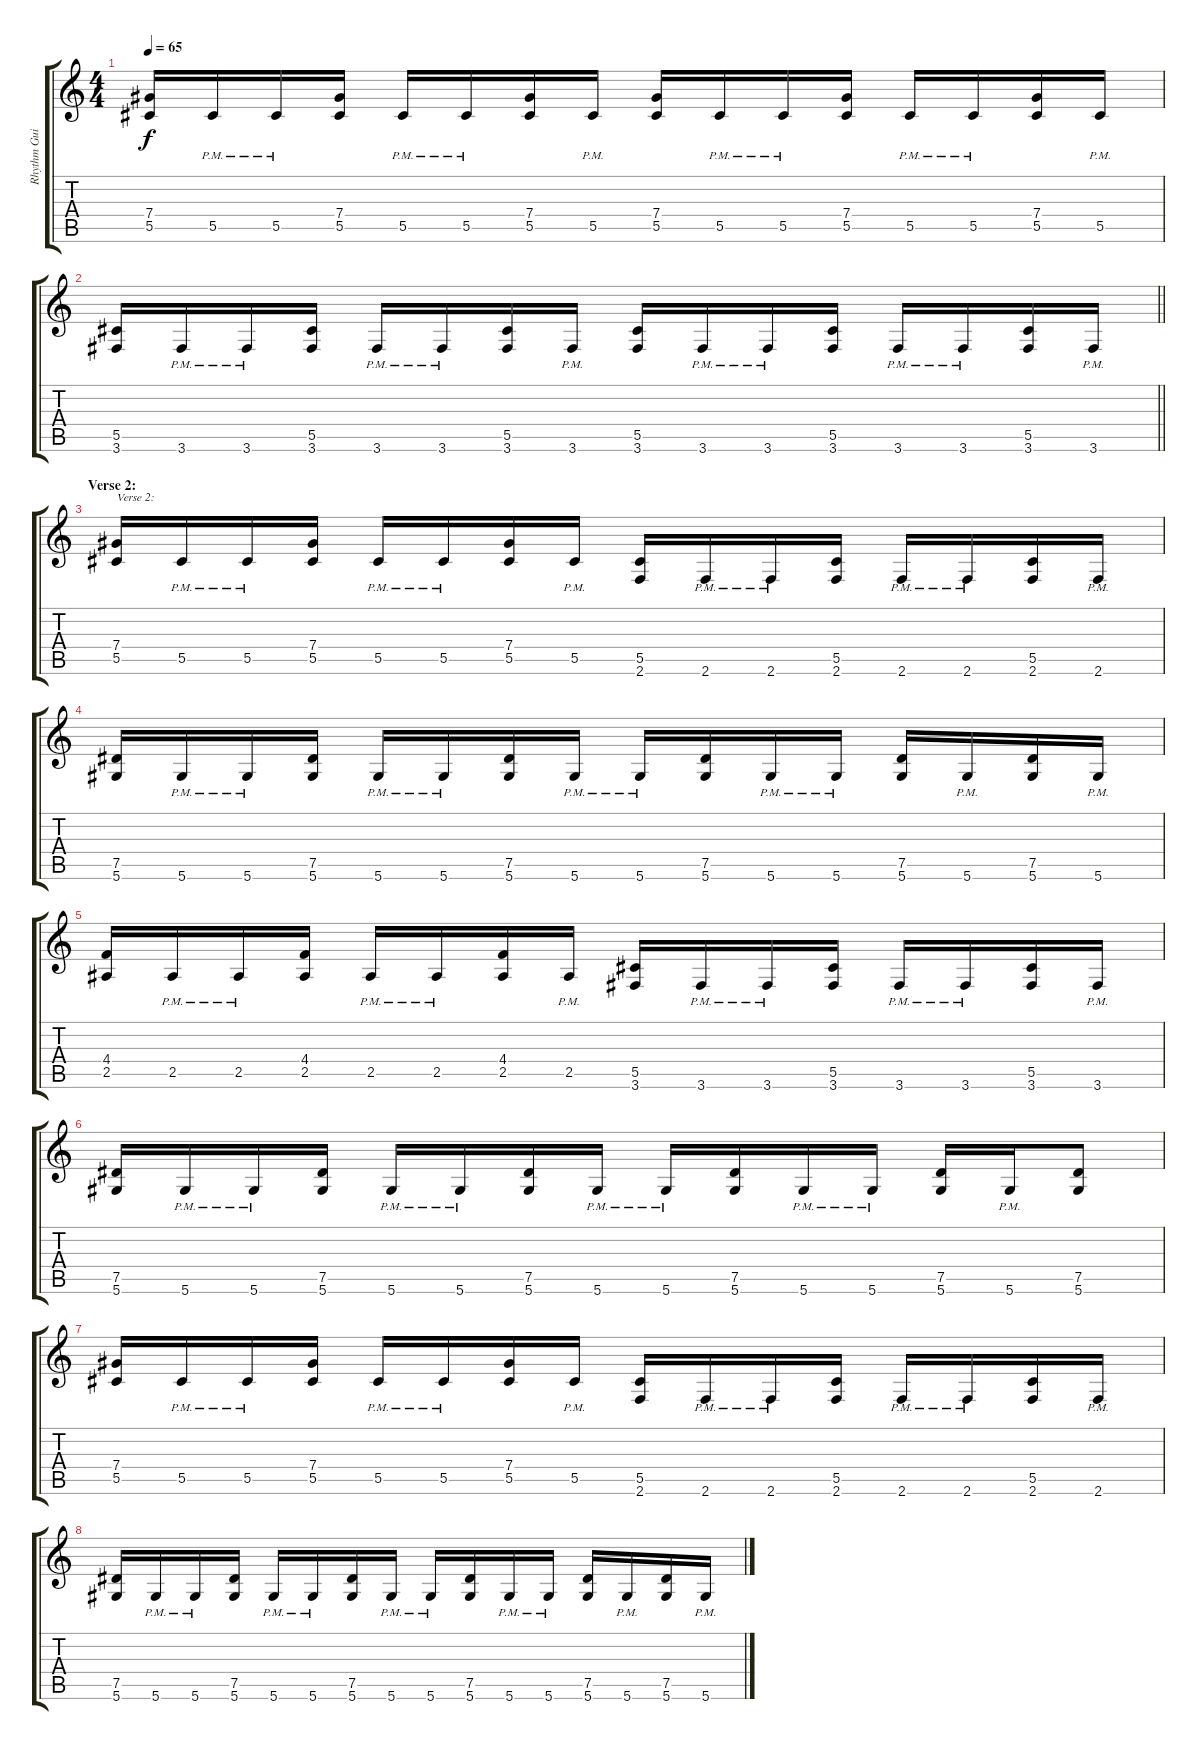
\track ("Rhythm Guitar 2" "Rhythm Gui") {instrument distortionguitar}
\staff {score tabs}
\tuning (Eb4 Bb3 Gb3 Db3 Ab2 Eb2) {hide}
\ts (4 4)
\tempo 65
\clef g2
\ks c
(7.4 5.5).16{dy f} 5.5{pm}.16 5.5{pm}.16 (7.4 5.5).16 5.5{pm}.16 5.5{pm}.16 (7.4 5.5).16 5.5{pm}.16 (7.4 5.5).16 5.5{pm}.16 5.5{pm}.16 (7.4 5.5).16 5.5{pm}.16 5.5{pm}.16 (7.4 5.5).16 5.5{pm}.16 |
\barLineRight lightlight
(5.5 3.6).16 3.6{pm}.16 3.6{pm}.16 (5.5 3.6).16 3.6{pm}.16 3.6{pm}.16 (5.5 3.6).16 3.6{pm}.16 (5.5 3.6).16 3.6{pm}.16 3.6{pm}.16 (5.5 3.6).16 3.6{pm}.16 3.6{pm}.16 (5.5 3.6).16 3.6{pm}.16 |
\section ("" "Verse 2:")
(7.4 5.5).16{txt "Verse 2:"} 5.5{pm}.16 5.5{pm}.16 (7.4 5.5).16 5.5{pm}.16 5.5{pm}.16 (7.4 5.5).16 5.5{pm}.16 (5.5 2.6).16 2.6{pm}.16 2.6{pm}.16 (5.5 2.6).16 2.6{pm}.16 2.6{pm}.16 (5.5 2.6).16 2.6{pm}.16 |
(7.5 5.6).16 5.6{pm}.16 5.6{pm}.16 (7.5 5.6).16 5.6{pm}.16 5.6{pm}.16 (7.5 5.6).16 5.6{pm}.16 5.6{pm}.16 (7.5 5.6).16 5.6{pm}.16 5.6{pm}.16 (7.5 5.6).16 5.6{pm}.16 (7.5 5.6).16 5.6{pm}.16 |
(4.4 2.5).16 2.5{pm}.16 2.5{pm}.16 (4.4 2.5).16 2.5{pm}.16 2.5{pm}.16 (4.4 2.5).16 2.5{pm}.16 (5.5 3.6).16 3.6{pm}.16 3.6{pm}.16 (5.5 3.6).16 3.6{pm}.16 3.6{pm}.16 (5.5 3.6).16 3.6{pm}.16 |
(7.5 5.6).16 5.6{pm}.16 5.6{pm}.16 (7.5 5.6).16 5.6{pm}.16 5.6{pm}.16 (7.5 5.6).16 5.6{pm}.16 5.6{pm}.16 (7.5 5.6).16 5.6{pm}.16 5.6{pm}.16 (7.5 5.6).16 5.6{pm}.16 (7.5 5.6).8 |
(7.4 5.5).16 5.5{pm}.16 5.5{pm}.16 (7.4 5.5).16 5.5{pm}.16 5.5{pm}.16 (7.4 5.5).16 5.5{pm}.16 (5.5 2.6).16 2.6{pm}.16 2.6{pm}.16 (5.5 2.6).16 2.6{pm}.16 2.6{pm}.16 (5.5 2.6).16 2.6{pm}.16 |
(7.5 5.6).16 5.6{pm}.16 5.6{pm}.16 (7.5 5.6).16 5.6{pm}.16 5.6{pm}.16 (7.5 5.6).16 5.6{pm}.16 5.6{pm}.16 (7.5 5.6).16 5.6{pm}.16 5.6{pm}.16 (7.5 5.6).16 5.6{pm}.16 (7.5 5.6).16 5.6{pm}.16
